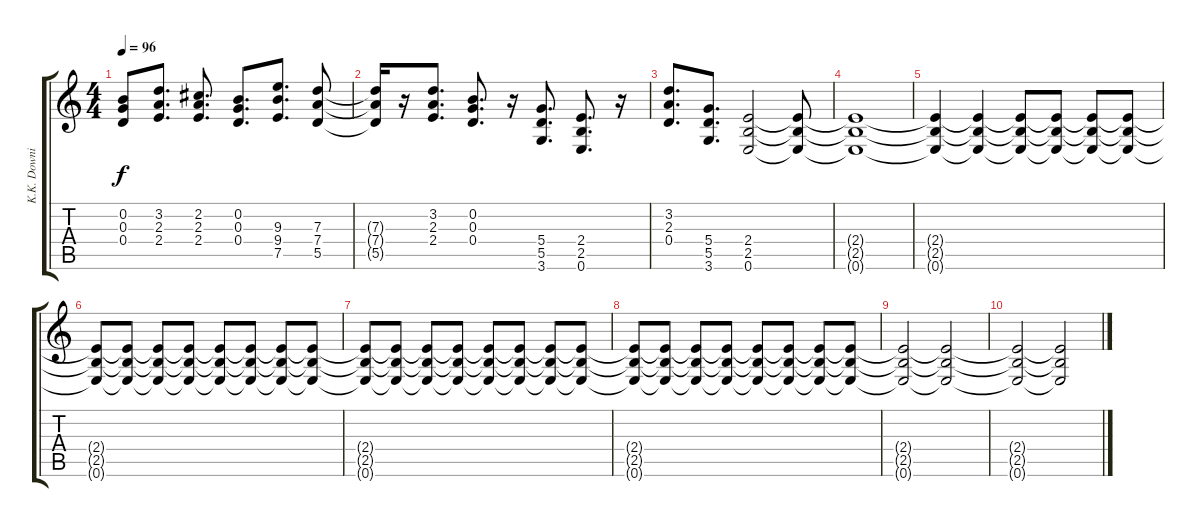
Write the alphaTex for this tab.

\track ("K.K. Downing" "K.K. Downi") {instrument distortionguitar}
\staff {score tabs}
\tuning (E4 B3 G3 D3 A2 E2) {hide}
\ts (4 4)
\tempo 96
\clef g2
\ks c
(0.2{t} 0.3{t} 0.4{t}).8{dy f} (3.2 2.3 2.4).8{d} (2.2 2.3 2.4).8{d} (0.2 0.3 0.4).8{d} (9.3 9.4 7.5).8{d} (7.3 7.4 5.5).8 |
(7.3{t} 7.4{t} 5.5{t}).16 r.16 (3.2 2.3 2.4).8{d} (0.2 0.3 0.4).8{d} r.16 (5.4 5.5 3.6).8{d} (2.4 2.5 0.6).8{d} r.16 |
(3.2 2.3 0.4).8{d} (5.4 5.5 3.6).8{d} (2.4 2.5 0.6).2 (2.4{t} 2.5{t} 0.6{t}).8 |
(2.4{t} 2.5{t} 0.6{t}).1 |
(2.4{t} 2.5{t} 0.6{t}).4 (2.4{t} 2.5{t} 0.6{t}).4 (2.4{t} 2.5{t} 0.6{t}).8 (2.4{t} 2.5{t} 0.6{t}).8 (2.4{t} 2.5{t} 0.6{t}).8 (2.4{t} 2.5{t} 0.6{t}).8 |
(2.4{t} 2.5{t} 0.6{t}).8{volume 13} (2.4{t} 2.5{t} 0.6{t}).8 (2.4{t} 2.5{t} 0.6{t}).8{volume 12 instrument overdrivenguitar} (2.4{t} 2.5{t} 0.6{t}).8 (2.4{t} 2.5{t} 0.6{t}).8{volume 11} (2.4{t} 2.5{t} 0.6{t}).8 (2.4{t} 2.5{t} 0.6{t}).8{volume 10} (2.4{t} 2.5{t} 0.6{t}).8 |
(2.4{t} 2.5{t} 0.6{t}).8{volume 9} (2.4{t} 2.5{t} 0.6{t}).8 (2.4{t} 2.5{t} 0.6{t}).8{volume 8} (2.4{t} 2.5{t} 0.6{t}).8 (2.4{t} 2.5{t} 0.6{t}).8{volume 7 instrument electricguitarclean} (2.4{t} 2.5{t} 0.6{t}).8 (2.4{t} 2.5{t} 0.6{t}).8{volume 6} (2.4{t} 2.5{t} 0.6{t}).8 |
(2.4{t} 2.5{t} 0.6{t}).8{volume 5} (2.4{t} 2.5{t} 0.6{t}).8 (2.4{t} 2.5{t} 0.6{t}).8{volume 4} (2.4{t} 2.5{t} 0.6{t}).8 (2.4{t} 2.5{t} 0.6{t}).8{instrument guitarharmonics} (2.4{t} 2.5{t} 0.6{t}).8 (2.4{t} 2.5{t} 0.6{t}).8 (2.4{t} 2.5{t} 0.6{t}).8 |
(2.4{t} 2.5{t} 0.6{t}).2 (2.4{t} 2.5{t} 0.6{t}).2{volume 2} |
(2.4{t} 2.5{t} 0.6{t}).2{volume 1} (2.4{t} 2.5{t} 0.6{t}).2
